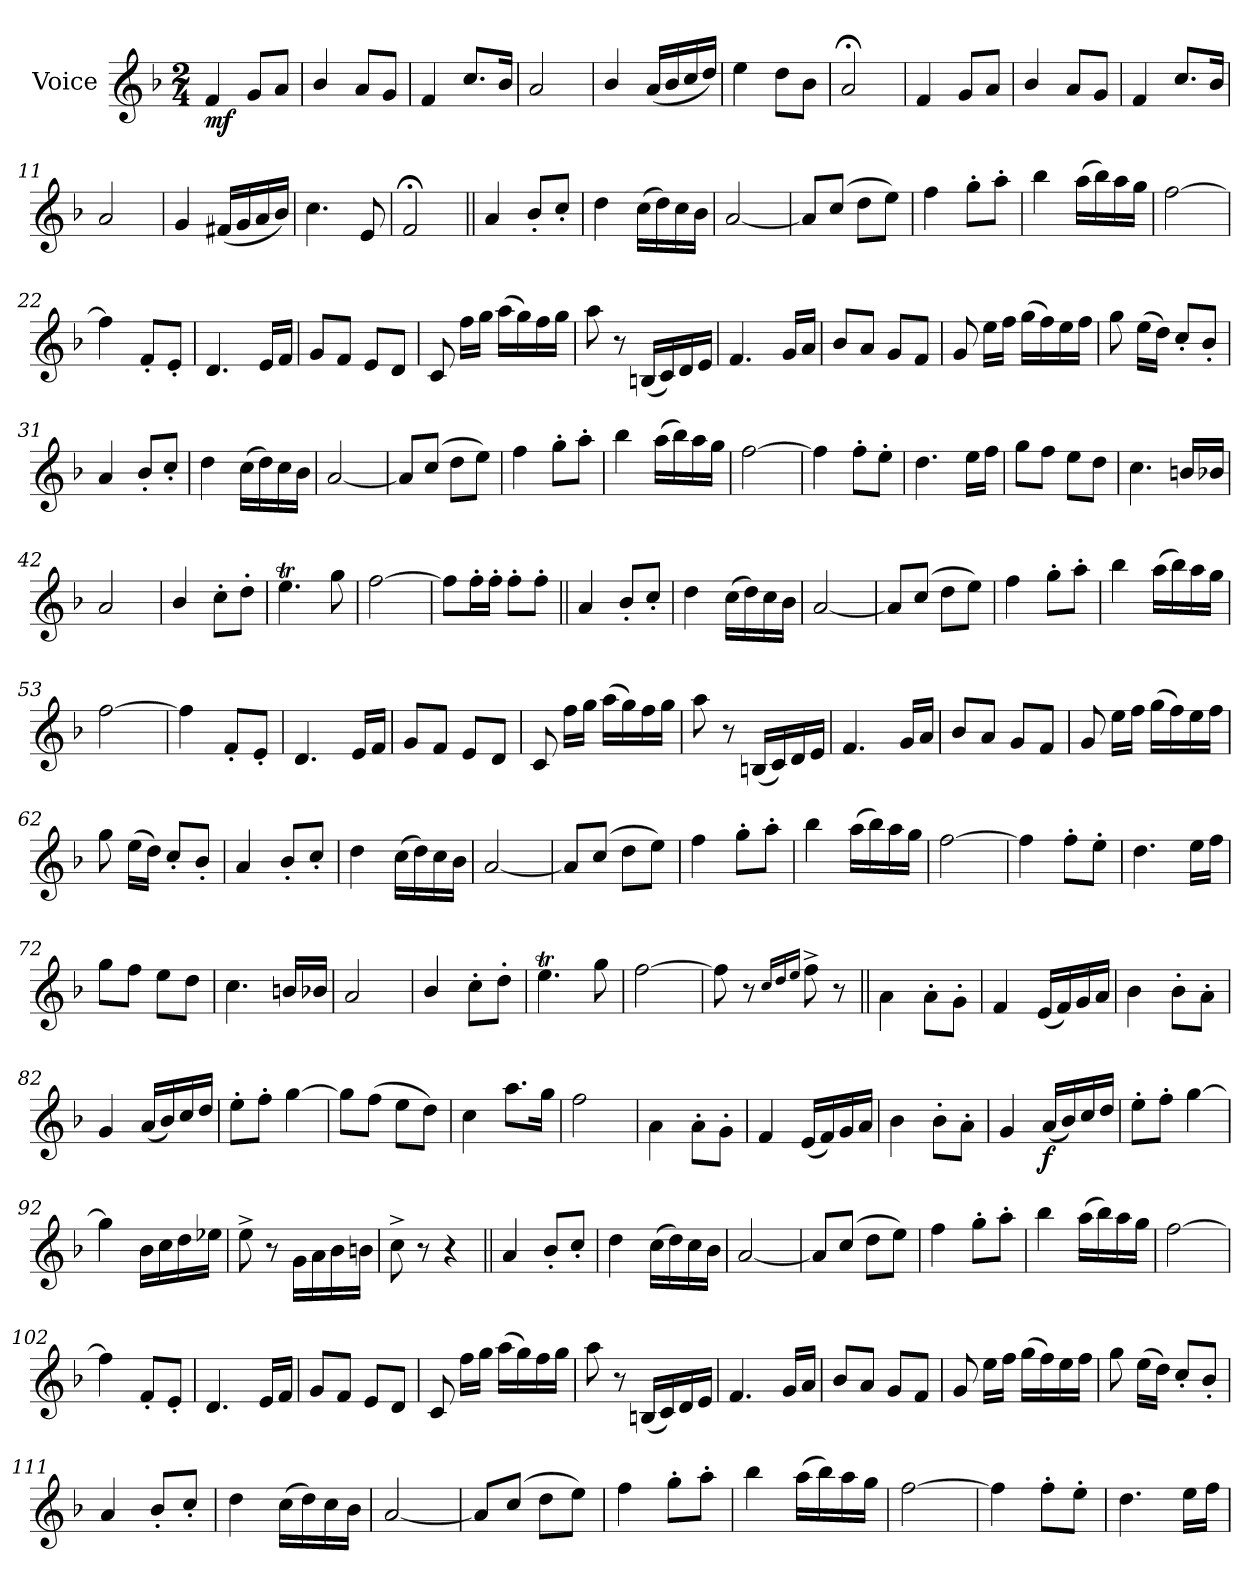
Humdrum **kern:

**kern	**dynam
*part1	*part1
*staff1	*staff1
*I"Voice	*
*I'Vc.	*
*clefG2	*
*ITrd1c2	*
*k[b-e-a-]	*
*M2/4	*
*MM50	*
=1	=1
!	!LO:DY:b
4e-/	mf
8f/L	.
8g/J	.
=2	=2
4a-/	.
8g/L	.
8f/J	.
=3	=3
4e-/	.
8.b-/L	.
16a-/Jk	.
=4	=4
2g/	.
=5	=5
4a-/	.
(<16g/LL	.
16a-/	.
16b-/	.
16cc/JJ)	.
=6	=6
4dd\	.
8cc\L	.
8a-\J	.
=7	=7
2g;</	.
=8	=8
4e-/	.
8f/L	.
8g/J	.
=9	=9
4a-/	.
8g/L	.
8f/J	.
=10	=10
4e-/	.
8.b-/L	.
16a-/Jk	.
=11	=11
2g/	.
=12	=12
4f/	.
(<16en/LL	.
16f/	.
16g/	.
16a-/JJ)	.
=13	=13
4.b-\	.
8d/	.
=14	=14
2e-;</	.
=15||	=15||
*MM120	*
4g/	.
8a-'/L	.
8b-'/J	.
=16	=16
4cc\	.
(>16b-\LL	.
16cc\)	.
16b-\	.
16a-\JJ	.
=17	=17
[2g/	.
=18	=18
8g/L]	.
(>8b-/J	.
8cc\L	.
8dd\J)	.
=19	=19
4ee-\	.
8ff'\L	.
8gg'\J	.
=20	=20
4aa-\	.
(>16gg\LL	.
16aa-\)	.
16gg\	.
16ff\JJ	.
=21	=21
[2ee-\	.
=22	=22
4ee-\]	.
8e-'!/L	.
8d'!/J	.
=23	=23
4.c!/	.
16d!/LL	.
16e-!/JJ	.
=24	=24
8f!/L	.
8e-!/J	.
8d!/L	.
8c!/J	.
=25	=25
8B-!/	.
16ee-\LL	.
16ff\JJ	.
(>16gg\LL	.
16ff\)	.
16ee-\	.
16ff\JJ	.
=26	=26
8gg\	.
8r	.
(<16An!/LL	.
16B-!/)	.
16c!/	.
16d!/JJ	.
=27	=27
4.e-!/	.
16f!/LL	.
16g!/JJ	.
=28	=28
8a-!/L	.
8g!/J	.
8f!/L	.
8e-!/J	.
=29	=29
8f!/	.
16dd\LL	.
16ee-\JJ	.
(>16ff\LL	.
16ee-\)	.
16dd\	.
16ee-\JJ	.
=30	=30
8ff\	.
(>16dd\LL	.
16cc\JJ)	.
8b-'/L	.
8a-'/J	.
=31	=31
4g/	.
8a-'/L	.
8b-'/J	.
=32	=32
4cc\	.
(>16b-\LL	.
16cc\)	.
16b-\	.
16a-\JJ	.
=33	=33
[2g/	.
=34	=34
8g/L]	.
(>8b-/J	.
8cc\L	.
8dd\J)	.
=35	=35
4ee-\	.
8ff'\L	.
8gg'\J	.
=36	=36
4aa-\	.
(>16gg\LL	.
16aa-\)	.
16gg\	.
16ff\JJ	.
=37	=37
[2ee-\	.
=38	=38
4ee-\]	.
8ee-'\L	.
8dd'\J	.
=39	=39
4.cc\	.
16dd\LL	.
16ee-\JJ	.
=40	=40
8ff\L	.
8ee-\J	.
8dd\L	.
8cc\J	.
=41	=41
4.b-\	.
16an/LL	.
16a-X/JJ	.
=42	=42
2g/	.
=43	=43
4a-/	.
8b-'\L	.
8cc'\J	.
=44	=44
4.ddt\	.
8ff\	.
=45	=45
[2ee-\	.
=46	=46
8ee-\L]	.
16ee-'\L	.
16ee-'\JJ	.
8ee-'\L	.
8ee-'\J	.
=47||	=47||
4g/	.
8a-'/L	.
8b-'/J	.
=48	=48
4cc\	.
(>16b-\LL	.
16cc\)	.
16b-\	.
16a-\JJ	.
=49	=49
[2g/	.
=50	=50
8g/L]	.
(>8b-/J	.
8cc\L	.
8dd\J)	.
=51	=51
4ee-\	.
8ff'\L	.
8gg'\J	.
=52	=52
4aa-\	.
(>16gg\LL	.
16aa-\)	.
16gg\	.
16ff\JJ	.
=53	=53
[2ee-\	.
=54	=54
4ee-\]	.
8e-'!/L	.
8d'!/J	.
=55	=55
4.c!/	.
16d!/LL	.
16e-!/JJ	.
=56	=56
8f!/L	.
8e-!/J	.
8d!/L	.
8c!/J	.
=57	=57
8B-!/	.
16ee-\LL	.
16ff\JJ	.
(>16gg\LL	.
16ff\)	.
16ee-\	.
16ff\JJ	.
=58	=58
8gg\	.
8r	.
(<16An!/LL	.
16B-!/)	.
16c!/	.
16d!/JJ	.
=59	=59
4.e-!/	.
16f!/LL	.
16g!/JJ	.
=60	=60
8a-!/L	.
8g!/J	.
8f!/L	.
8e-!/J	.
=61	=61
8f!/	.
16dd\LL	.
16ee-\JJ	.
(>16ff\LL	.
16ee-\)	.
16dd\	.
16ee-\JJ	.
=62	=62
8ff\	.
(>16dd\LL	.
16cc\JJ)	.
8b-'/L	.
8a-'/J	.
=63	=63
4g/	.
8a-'/L	.
8b-'/J	.
=64	=64
4cc\	.
(>16b-\LL	.
16cc\)	.
16b-\	.
16a-\JJ	.
=65	=65
[2g/	.
=66	=66
8g/L]	.
(>8b-/J	.
8cc\L	.
8dd\J)	.
=67	=67
4ee-\	.
8ff'\L	.
8gg'\J	.
=68	=68
4aa-\	.
(>16gg\LL	.
16aa-\)	.
16gg\	.
16ff\JJ	.
=69	=69
[2ee-\	.
=70	=70
4ee-\]	.
8ee-'\L	.
8dd'\J	.
=71	=71
4.cc\	.
16dd\LL	.
16ee-\JJ	.
=72	=72
8ff\L	.
8ee-\J	.
8dd\L	.
8cc\J	.
=73	=73
4.b-\	.
16an/LL	.
16a-X/JJ	.
=74	=74
2g/	.
=75	=75
4a-/	.
8b-'\L	.
8cc'\J	.
=76	=76
4.ddt\	.
8ff\	.
=77	=77
[2ee-\	.
=78	=78
8ee-\]	.
8r	.
16qb-/LL	.
16qcc/	.
16qdd/JJ	.
8ee-^\	.
8r	.
=79||	=79||
4g!\	.
8g'!\L	.
8f'!\J	.
=80	=80
4e-!/	.
(<16d!/LL	.
16e-!/)	.
16f!/	.
16g!/JJ	.
=81	=81
4a-!\	.
8a-'!\L	.
8g'!\J	.
=82	=82
4f!/	.
(<16g/LL	.
16a-/)	.
16b-/	.
16cc/JJ	.
=83	=83
8dd'\L	.
8ee-'\J	.
[4ff\	.
=84	=84
8ff\L]	.
(>8ee-\J	.
8dd\L	.
8cc\J)	.
=85	=85
4b-\	.
8.gg\L	.
16ff\Jk	.
=86	=86
2ee-\	.
=87	=87
4g!\	.
8g'!\L	.
8f'!\J	.
=88	=88
4e-!/	.
(<16d!/LL	.
16e-!/)	.
16f!/	.
16g!/JJ	.
=89	=89
4a-!\	.
8a-'!\L	.
8g'!\J	.
=90	=90
4f!/	.
!	!LO:DY:b
(<16g/LL	f
16a-/)	.
16b-/	.
16cc/JJ	.
=91	=91
8dd'\L	.
8ee-'\J	.
[4ff\	.
=92	=92
4ff\]	.
16a-\LL	.
16b-\	.
16cc\	.
16dd-X\JJ	.
=93	=93
8dd^\	.
8r	.
16f!\LL	.
16g!\	.
16a-!\	.
16an!\JJ	.
=94	=94
8b-^!\	.
8r	.
4r	.
=95||	=95||
4g/	.
8a-'/L	.
8b-'/J	.
=96	=96
4cc\	.
(>16b-\LL	.
16cc\)	.
16b-\	.
16a-\JJ	.
=97	=97
[2g/	.
=98	=98
8g/L]	.
(>8b-/J	.
8cc\L	.
8dd\J)	.
=99	=99
4ee-\	.
8ff'\L	.
8gg'\J	.
=100	=100
4aa-\	.
(>16gg\LL	.
16aa-\)	.
16gg\	.
16ff\JJ	.
=101	=101
[2ee-\	.
=102	=102
4ee-\]	.
8e-'!/L	.
8d'!/J	.
=103	=103
4.c!/	.
16d!/LL	.
16e-!/JJ	.
=104	=104
8f!/L	.
8e-!/J	.
8d!/L	.
8c!/J	.
=105	=105
8B-!/	.
16ee-\LL	.
16ff\JJ	.
(>16gg\LL	.
16ff\)	.
16ee-\	.
16ff\JJ	.
=106	=106
8gg\	.
8r	.
(<16An!/LL	.
16B-!/)	.
16c!/	.
16d!/JJ	.
=107	=107
4.e-!/	.
16f!/LL	.
16g!/JJ	.
=108	=108
8a-!/L	.
8g!/J	.
8f!/L	.
8e-!/J	.
=109	=109
8f!/	.
16dd\LL	.
16ee-\JJ	.
(>16ff\LL	.
16ee-\)	.
16dd\	.
16ee-\JJ	.
=110	=110
8ff\	.
(>16dd\LL	.
16cc\JJ)	.
8b-'/L	.
8a-'/J	.
=111	=111
4g/	.
8a-'/L	.
8b-'/J	.
=112	=112
4cc\	.
(>16b-\LL	.
16cc\)	.
16b-\	.
16a-\JJ	.
=113	=113
[2g/	.
=114	=114
8g/L]	.
(>8b-/J	.
8cc\L	.
8dd\J)	.
=115	=115
4ee-\	.
8ff'\L	.
8gg'\J	.
=116	=116
4aa-\	.
(>16gg\LL	.
16aa-\)	.
16gg\	.
16ff\JJ	.
=117	=117
[2ee-\	.
=118	=118
4ee-\]	.
8ee-'\L	.
8dd'\J	.
=119	=119
4.cc\	.
16dd\LL	.
16ee-\JJ	.
=	=
*-	*-
